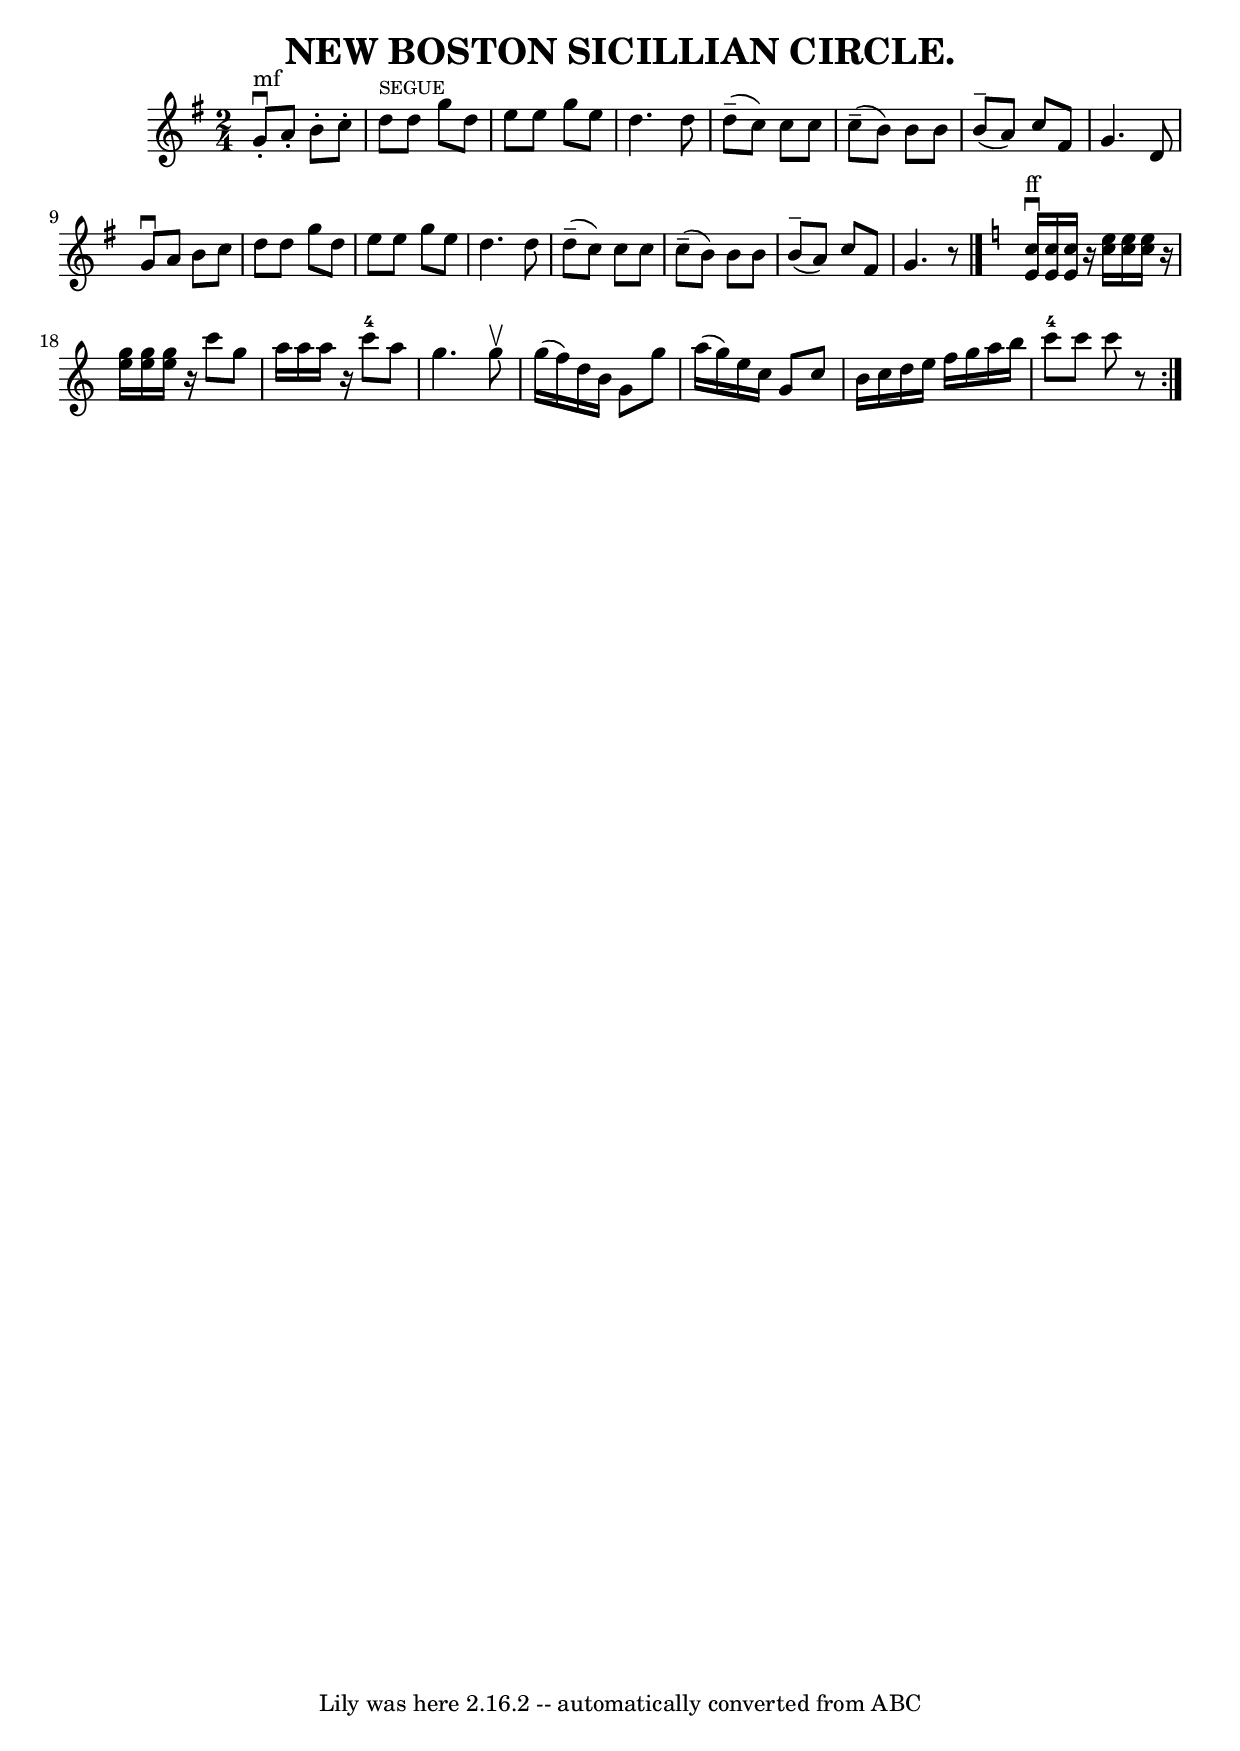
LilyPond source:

\version "2.7.40"
\include "Mammoth.ily"
\header {
	%% book = "Coles 26.5"
	crossRefNumber = "5"
	footnotes = "\\\\SICILLIAN CIRCLE. -- Right and left.  Cross four hands half round,\\\\back with left hands.  Ladies chain.  All forward and back,\\\\forward, pass by  to next couples. [Repeat:.]"
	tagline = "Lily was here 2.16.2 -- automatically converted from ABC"
	title = "NEW BOSTON SICILLIAN CIRCLE."
}
voicedefault =  {
\set Score.defaultBarType = "empty"

\repeat volta 2 {
\time 2/4 \key g \major g'8^"mf"^\downbow-. a'8 -. b'8 -. c''8 -. 
|
 d''8^\segue d''8 g''8 d''8  |
 e''8 e''8    
g''8 e''8  |
 d''4. d''8  |
 d''8 (^\tenuto c''8)  
 c''8 c''8  |
 c''8 (^\tenuto b'8) b'8 b'8  |
     
b'8 (^\tenuto a'8) c''8 fis'8  |
 g'4. d'8  |
     
g'8^\downbow a'8 b'8 c''8  |
 d''8 d''8 g''8 d''8  
|
 e''8 e''8 g''8 e''8  |
 d''4. d''8  |
     
d''8 (^\tenuto c''8) c''8 c''8  |
 c''8 (^\tenuto b'8) 
 b'8 b'8  |
 b'8 (^\tenuto a'8) c''8 fis'8  |
   
g'4.    r8 \bar "|."   \key c \major     << c''16^"ff"^\downbow e'16   >> 
<< c''16 e'16   >> << c''16 e'16   >>   r16 << e''16 c''16   >> 
<< e''16 c''16   >> << e''16 c''16   >> r16   |
   << g''16   
 e''16   >> << g''16 e''16   >> << g''16 e''16   >>   r16 c'''8    
g''8    |
 a''16 a''16 a''16    r16 c'''8-4 a''8    
|
 g''4. g''8^\upbow |
 g''16 (f''16) d''16    
b'16 g'8 g''8    |
 a''16 (g''16) e''16 c''16 g'8   
 c''8  |
 b'16 c''16 d''16 e''16 f''16 g''16 a''16    
b''16  |
 c'''8-4 c'''8 c'''8    r8 }   
}

\score{
    <<

	\context Staff="default"
	{
	    \voicedefault 
	}

    >>
	\layout {
	}
	\midi {}
}
